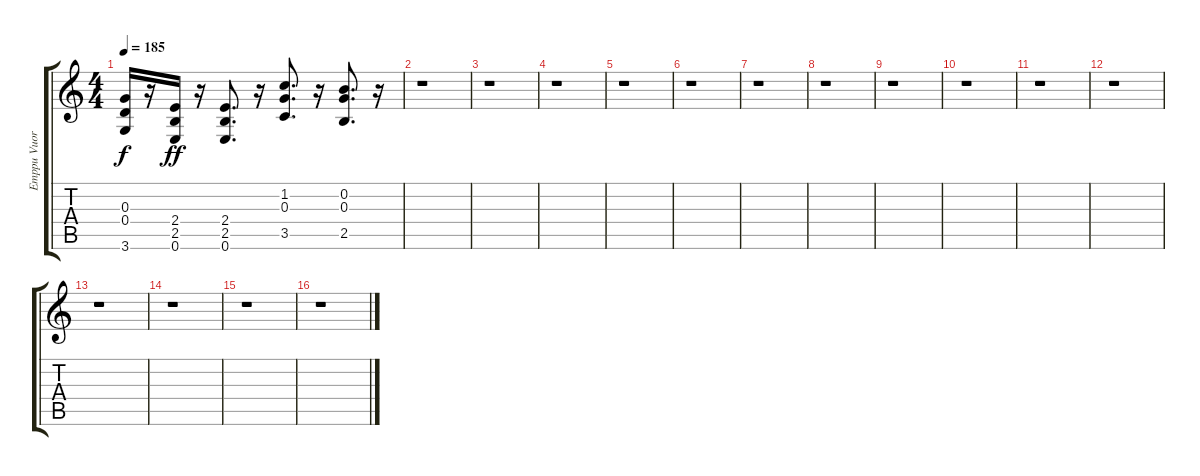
\track ("Emppu Vuorinen" "Emppu Vuor") {instrument distortionguitar}
\staff {score tabs}
\tuning (E4 B3 G3 D3 A2 E2) {hide}
\ts (4 4)
\tempo 185
\clef g2
\ks c
(0.3{t} 0.4{t} 3.6{t}).16{dy f} r.16 (2.4 2.5 0.6).16{dy ff} r.16 (2.4 2.5 0.6).8{d} r.16 (1.2 0.3 3.5).8{d} r.16 (0.2 0.3 2.5).8{d} r.16 |
r.1 |
r.1 |
r.1 |
r.1 |
r.1 |
r.1 |
r.1 |
r.1 |
r.1 |
r.1 |
r.1 |
r.1 |
r.1 |
r.1 |
r.1
